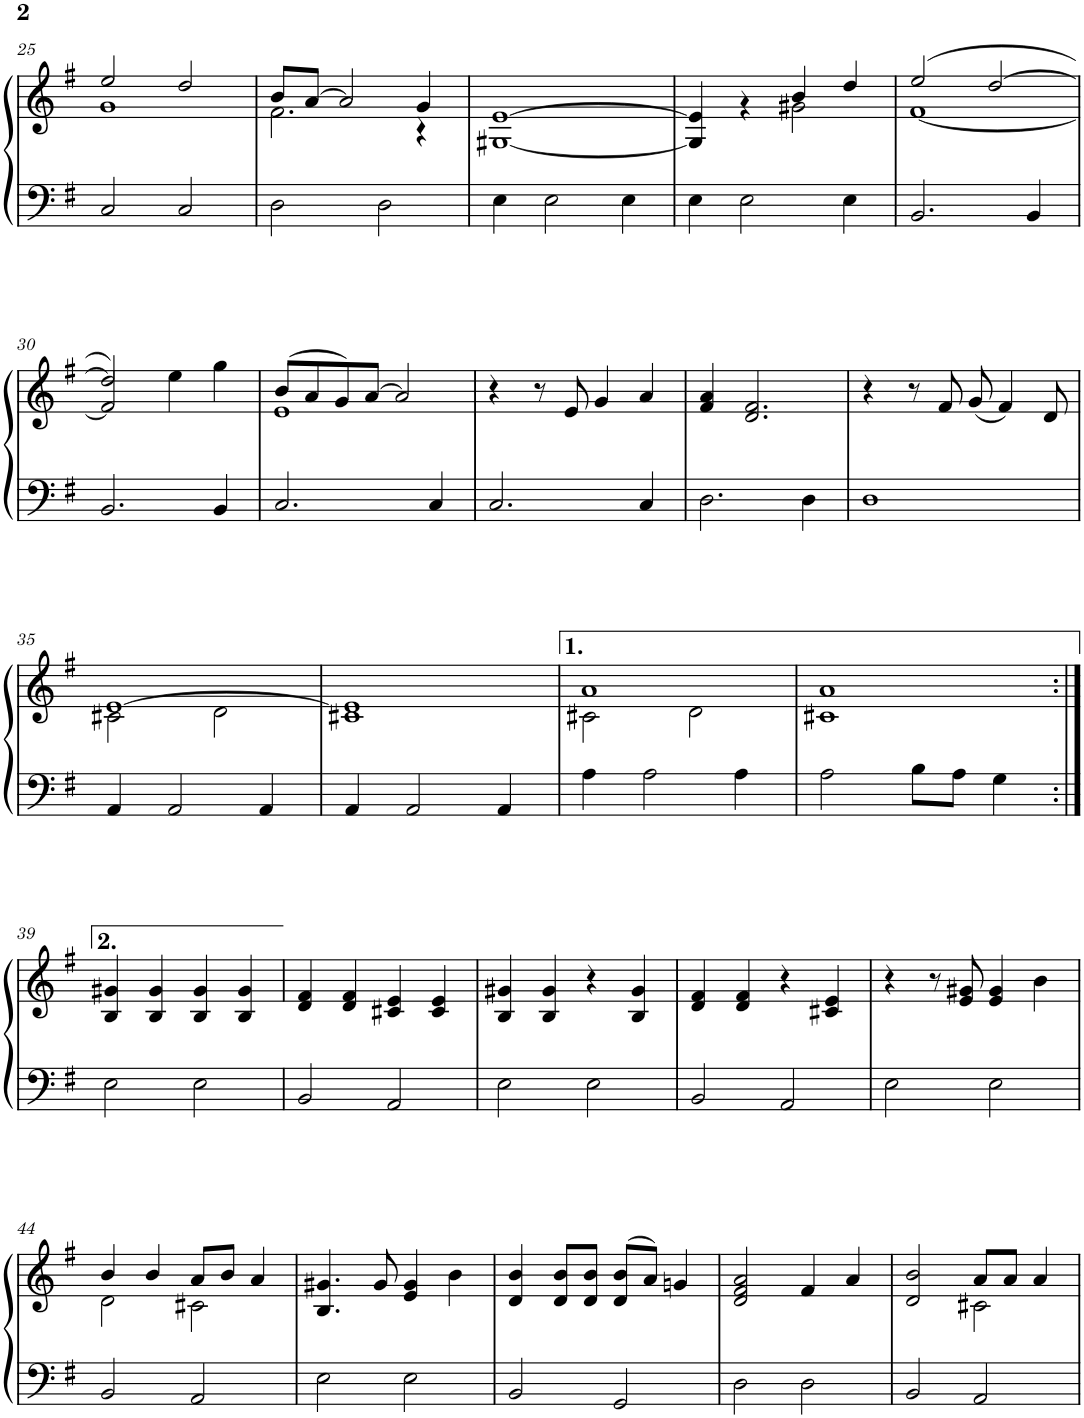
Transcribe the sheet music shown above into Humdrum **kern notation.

**kern	**kern
*part1	*part1
*staff2	*staff1
*I"Piano	*
*I'Pno	*
!!LO:PB:g=z
*clefF4	*clefG2
*k[f#]	*k[f#]
*M4/4	*M4/4
=25	=25
*	*^
2C/	2ee/	1g
2C/	2dd/	.
=26	=26	=26
2D\	8b/L	2.f#\
.	[>8a/J	.
.	2a/]	.
2D\	.	.
.	4g/	4r
=27	=27	=27
4E\	[1e	[<1G#X
2E\	.	.
4E\	.	.
=28	=28	=28
4E\	2ryy	4G#/] 4e/]
2E\	.	4r
.	2g#X\	4b/
4E\	.	4dd/
=29	=29	=29
2.BB/	(>2ee/	[<1f#
.	[>2dd/	.
4BB/	.	.
!!LO:LB:g=z	!!
=30	=30	=30
2.BB/	2dd/])	2f#/]
.	4ee\	2ryy
4BB/	4gg\	.
=31	=31	=31
2.C/	(>8b/L	1e
.	8a/	.
.	8g/)	.
.	[>8a/J	.
.	2a/]	.
4C/	.	.
*	*v	*v
=32	=32
2.C/	4r
.	8r
.	8e/
.	4g/
4C/	4a/
=33	=33
2.D\	4f#/ 4a/
.	2.d/ 2.f#/
4D\	.
=34	=34
1D	4r
.	8r
.	8f#/
.	(<8g/
.	4f#/)
.	8d/
!!LO:LB:g=z
=35	=35
*	*^
4AA/	[1e	2c#X\
2AA/	.	.
.	.	2d\
4AA/	.	.
*	*v	*v
=36	=36
4AA/	1c#X 1e]
2AA/	.
4AA/	.
=37	=37
*	*^
4A\	1a	2c#X\
2A\	.	.
.	.	2d\
4A\	.	.
=38	=38	=38
2A\	1a	1c#X
8B\L	.	.
8A\J	.	.
4G\	.	.
*	*v	*v
!!LO:LB:g=z
=39:|!	=39:|!
2E\	4B/ 4g#X/
.	4B/ 4g#/
2E\	4B/ 4g#/
.	4B/ 4g#/
=40	=40
2BB/	4d/ 4f#/
.	4d/ 4f#/
2AA/	4c#X/ 4e/
.	4c#/ 4e/
=41	=41
2E\	4B/ 4g#X/
.	4B/ 4g#/
2E\	4r
.	4B/ 4g#/
=42	=42
2BB/	4d/ 4f#/
.	4d/ 4f#/
2AA/	4r
.	4c#X/ 4e/
=43	=43
2E\	4r
.	8r
.	8e/ 8g#X/
2E\	4e/ 4g#/
.	4b\
!!LO:LB:g=z
=44	=44
*	*^
2BB/	4b/	2d\
.	4b/	.
2AA/	8a/L	2c#X\
.	8b/J	.
.	4a/	.
*	*v	*v
=45	=45
2E\	4.B/ 4.g#X/
.	8g#/
2E\	4e/ 4g#/
.	4b\
=46	=46
2BB/	4d/ 4b/
.	8d/ 8b/L
.	8d/ 8b/J
2GG/	(>8d/ 8b/L
.	8a/J)
.	4gn/
=47	=47
2D\	2d/ 2f#/ 2a/
2D\	4f#/
.	4a/
=48	=48
*	*^
2BB/	2d/ 2b/	2ryy
2AA/	8a/L	2c#X\
.	8a/J	.
.	4a/	.
*	*v	*v
=	=
*-	*-
